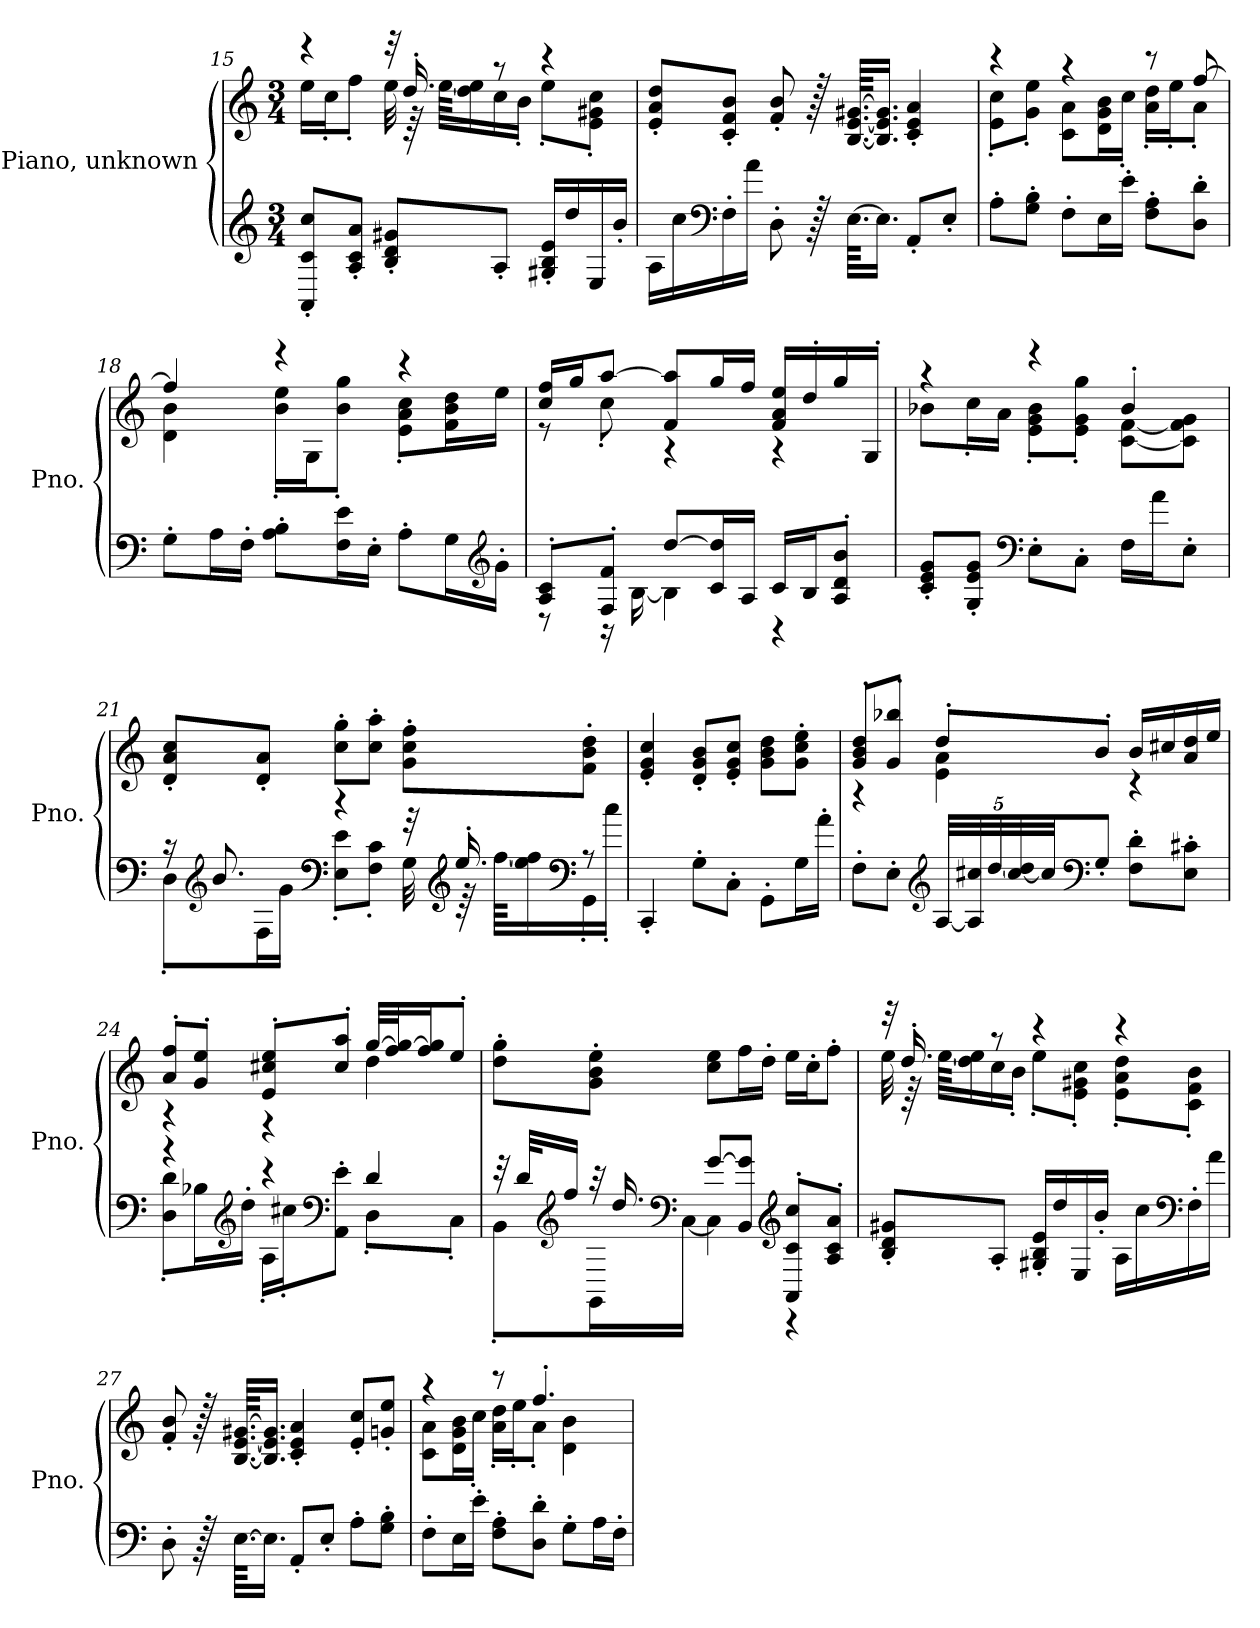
**kern	**kern
*part1	*part1
*staff2	*staff1
*I"Piano, unknown	*
*I'Pno.	*
*clefG2	*clefG2
*k[]	*k[]
*M3/4	*M3/4
=15	=15
*	*^
8AA/' 8c/' 8cc/'L	4r	16ee\LL
.	.	16cc'\J
8A/' 8c/' 8a/'J	.	8ff'\J
8B/' 8d/' 8g#X/'L	32r	32ee\
.	16.dd'/	64r
.	.	[64ee\KKLL
.	.	16dd\ 16ee\]
8A'/J	8r	16cc\
.	.	16b'\JJ
16G#X/' 16B/' 16e/'LL	4r	8ee'\L
16dd/	.	.
16E/	.	8e\' 8g#X\' 8cc\'J
16b'/JJ	.	.
*	*v	*v
!!LO:PB:g=z
=16	=16
16A\LL	8e/' 8a/' 8dd/'L
16cc\	.
*clefF4	*
16F'\	8c/' 8f/' 8b/'J
16a\JJ	.
8D'\	8f/' 8b/'
128r	128r
[64.E\KKLL	[64.B/ [64.e/ [64.g#X/KKLL
16.E\JJ]	16.B/] 16.e/] 16.g#/]JJ
8AA'/L	4c/' 4e/' 4a/'
8E'/J	.
=17	=17
*	*^
8A'\L	4r	8e\' 8cc\'L
8G\' 8B\'J	.	8g\' 8ee\'J
8F'\L	4r	8c\ 8a\L
16E\L	.	16d\ 16g\ 16b\L
16e'\JJ	.	16cc'\JJ
8F\' 8A\'L	8r	16a\' 16dd\'LL
.	.	16ee'\J
8D\' 8d\'J	[8ff/	8a'\J
=18	=18	=18
8G'\L	4ff/]	4d\ 4b\
16A\L	.	.
16F'\JJ	.	.
8A\' 8B\'L	4r	16b\' 16ee\'LL
.	.	16G\J
16F\ 16e\L	.	8b\' 8gg\'J
16E'\JJ	.	.
8A'\L	4r	8e\' 8a\' 8cc\'L
16G\L	.	16f\ 16b\ 16dd\L
*clefG2	*	*
16g'\JJ	.	16ee\JJ
!!LO:LB:g=z	!!
=19	=19	=19
*^	*	*
8A/' 8c/'L	8r	16cc/ 16ff/LL	8r
.	.	16gg/J	.
8F/' 8f/'J	16r	[8aa/J	8cc'\
.	[16B\	.	.
[8dd/L	4B\]	8f/ 8aa/]L	4r
16c/ 16dd/]L	.	16gg/L	.
16A/JJ	.	16ff/JJ	.
16c/LL	4r	16f/ 16a/ 16ee/LL	4r
16B/J	.	16dd'/	.
8A/' 8d/' 8b/'J	.	16gg/	.
.	.	16G'/JJ	.
*v	*v	*	*
=20	=20	=20
8c/' 8e/' 8g/'L	4r	8b-X\L
8G/' 8e/' 8g/'J	.	16cc'\L
.	.	16a\JJ
*clefF4	*	*
8E'\L	4r	8e\' 8g\' 8b-\'L
8C'\J	.	8e\' 8g\' 8gg\'J
16F\LL	4b-'/	[8c\ [8f\L
16a\J	.	.
8E'\J	.	8c\] 8f\] 8g\J
*	*v	*v
=21	=21
*^	*
16r	8D'\L	8d/' 8a/' 8cc/'L
*clefG2	*	*
8.b/	.	.
.	16F\L	8d/' 8a/'J
.	16g\JJ	.
*clefF4	*	*
4r	8E\' 8e\'L	8cc\' 8gg\'L
.	8F\' 8c\'J	8cc\' 8aa\'J
32r	32G\	8g\' 8cc\' 8ff\'L
*clefG2	*	*
16.ee'/	64r	.
.	[64ff\KKLL	.
.	16ee\ 16ff\]	.
*clefF4	*	*
8r	16GG'\	8f\' 8b\' 8dd\'J
.	16cc'\JJ	.
*v	*v	*
!!LO:LB:g=z
=22	=22
4CC'/	4e/' 4g/' 4cc/'
8G'\L	8d/' 8g/' 8b/'L
8C'\J	8e/' 8g/' 8cc/'J
8GG'\L	8g\ 8b\ 8dd\L
16G\L	8g\' 8cc\' 8ee\'J
16a'\JJ	.
=23	=23
*	*^
8F'\L	8g/' 8b/' 8dd/'L	4r
8E'\J	8g/' 8bb-X/'J	.
*clefG2	*	*
*Xbrackettup	*	*
[40A/LLL	8dd'/L	4e\ 4a\
40A/] 40cc#X/	.	.
[40dd/	.	.
[40cc#/ 40dd/]	.	.
40cc#/JJ]	.	.
*clefF4	*	*
8G'/J	8b'/J	.
8F\' 8d\'L	16b/LL	4r
.	16cc#X/	.
8E\' 8c#X\'J	16a/ 16dd/	.
.	16ee/JJ	.
=24	=24	=24
*^	*	*
4r	8D\' 8d\'L	8a/' 8ff/'L	4r
.	16B-X\L	8g/' 8ee/'J	.
*clefG2	*	*	*
.	16dd'\JJ	.	.
4r	16A'\LL	8e/' 8cc#X/' 8ee/'L	4r
.	16cc#X'\J	.	.
*clefF4	*	*	*
.	8AA\' 8e\'J	8cc#/' 8aa/'J	.
4d/	8D'\L	[32gg/LLL	4dd\
.	.	32ff/ 32gg/_J	.
.	.	16ff/ 16gg/]J	.
.	8C'\J	8ee'/J	.
*	*	*v	*v
!!LO:LB:g=z
=25	=25	=25
32r	8BB'\L	8dd\' 8gg\'L
32d/KLL	.	.
*clefG2	*	*
16ff/JJ	.	.
32r	16GG\L	8g\' 8b\' 8ee\'J
16.dd/	.	.
*clefF4	*	*
.	[16C\JJ	.
[8g/L	4C\]	8cc\ 8ee\L
8BB/ 8g/]J	.	16ff\L
.	.	16dd'\JJ
*clefG2	*	*
8AA/' 8c/' 8cc/'L	4r	16ee\LL
.	.	16cc'\J
8A/' 8c/' 8a/'J	.	8ff'\J
*v	*v	*
=26	=26
*	*^
8B/' 8d/' 8g#X/'L	32r	32ee\
.	16.dd'/	64r
.	.	[64ee\KKLL
.	.	16dd\ 16ee\]
8A'/J	8r	16cc\
.	.	16b'\JJ
16G#X/' 16B/' 16e/'LL	4r	8ee'\L
16dd/	.	.
16E/	.	8e\' 8g#X\' 8cc\'J
16b'/JJ	.	.
16A\LL	4r	8e\' 8a\' 8dd\'L
16cc\	.	.
*clefF4	*	*
16F'\	.	8c\' 8f\' 8b\'J
16a\JJ	.	.
*	*v	*v
!!LO:LB:g=z
=27	=27
8D'\	8f/' 8b/'
128r	128r
[64.E\KKLL	[64.B/ [64.e/ [64.g#X/KKLL
16.E\JJ]	16.B/] 16.e/] 16.g#/]JJ
8AA'/L	4c/' 4e/' 4a/'
8E'/J	.
8A'\L	8e/' 8cc/'L
8G\' 8B\'J	8gn/' 8ee/'J
=28	=28
*	*^
8F'\L	4r	8c\ 8a\L
16E\L	.	16d\ 16g\ 16b\L
16e'\JJ	.	16cc'\JJ
8F\' 8A\'L	8r	16a\' 16dd\'LL
.	.	16ee'\J
8D\' 8d\'J	4.ff'/	8a'\J
8G'\L	.	4d\ 4b\
16A\L	.	.
16F'\JJ	.	.
*	*v	*v
=	=
*-	*-
